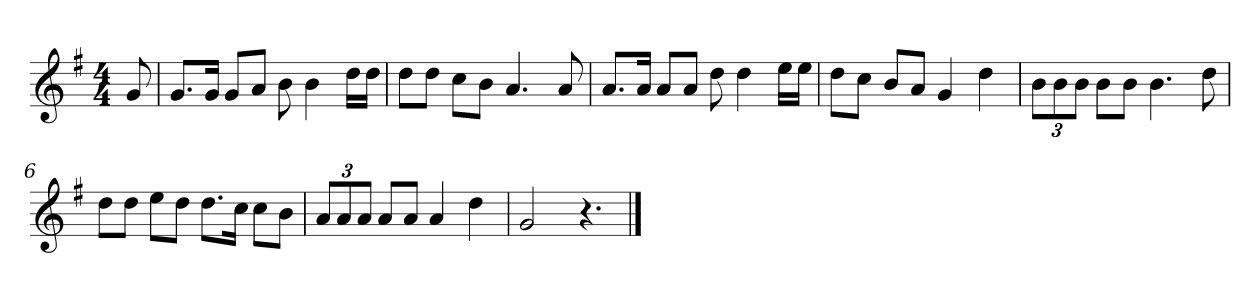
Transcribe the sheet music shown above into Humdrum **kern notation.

**kern
*part1
*staff1
*k[f#]
*M4/4
*MM120
=
8g
=1
8.gL
16gJk
8gL
8aJ
8b
4b
16ddLL
16ddJJ
=2
8ddL
8ddJ
8ccL
8bJ
4.a
8a
=3
8.aL
16aJk
8aL
8aJ
8dd
4dd
16eeLL
16eeJJ
=4
8ddL
8ccJ
8bL
8aJ
4g
4dd
=5
12bL
12b
12bJ
8bL
8bJ
4.b
8dd
=6
8ddL
8ddJ
8eeL
8ddJ
8.ddL
16ccJk
8ccL
8bJ
=7
12aL
12a
12aJ
8aL
8aJ
4a
4dd
=8
2g
4.r
==
*-
